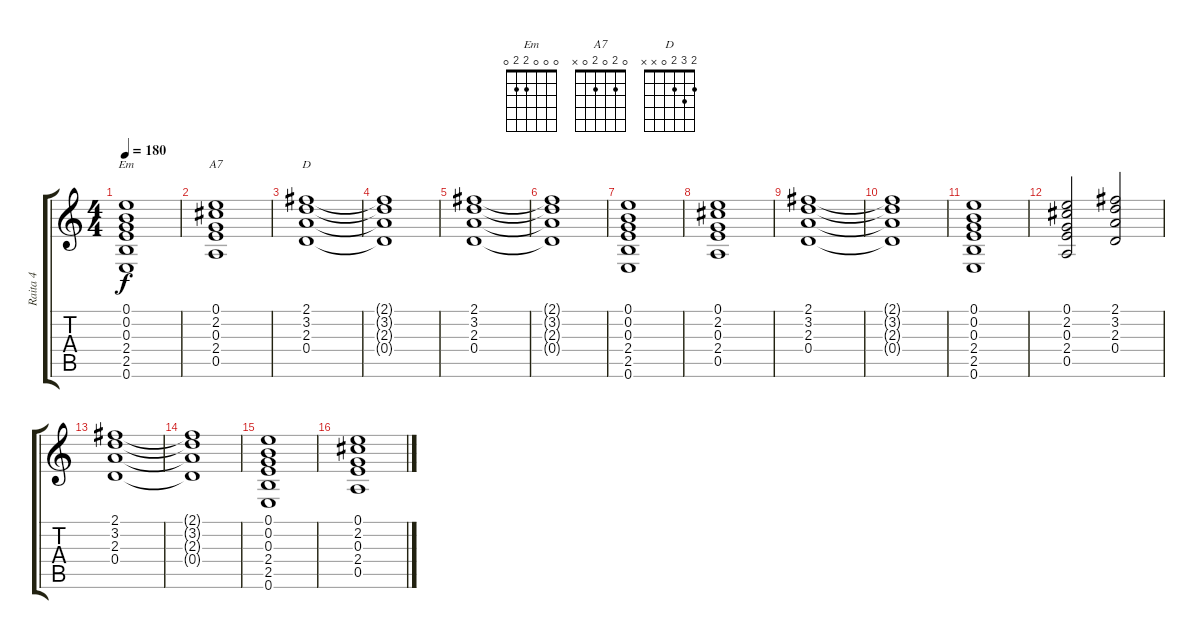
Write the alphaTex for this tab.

\track ("Raita 4" "Raita 4") {instrument acousticguitarsteel}
\staff {score tabs}
\tuning (E4 B3 G3 D3 A2 E2) {hide}
\chord ("Em" 0 0 0 2 2 0)
\chord ("A7" 0 2 0 2 0 x)
\chord ("D" 2 3 2 0 x x)
\ts (4 4)
\tempo 180
\clef g2
\ks c
(0.1 0.2 0.3 2.4 2.5 0.6).1{ch "Em" dy f instrument acousticguitarsteel} |
(0.1 2.2 0.3 2.4 0.5).1{ch "A7"} |
(2.1 3.2 2.3 0.4).1{ch "D"} |
(2.1{t} 3.2{t} 2.3{t} 0.4{t}).1 |
(2.1 3.2 2.3 0.4).1 |
(2.1{t} 3.2{t} 2.3{t} 0.4{t}).1 |
(0.1 0.2 0.3 2.4 2.5 0.6).1 |
(0.1 2.2 0.3 2.4 0.5).1 |
(2.1 3.2 2.3 0.4).1 |
(2.1{t} 3.2{t} 2.3{t} 0.4{t}).1 |
(0.1 0.2 0.3 2.4 2.5 0.6).1 |
(0.1 2.2 0.3 2.4 0.5).2 (2.1 3.2 2.3 0.4).2 |
(2.1 3.2 2.3 0.4).1 |
(2.1{t} 3.2{t} 2.3{t} 0.4{t}).1 |
(0.1 0.2 0.3 2.4 2.5 0.6).1 |
(0.1 2.2 0.3 2.4 0.5).1
